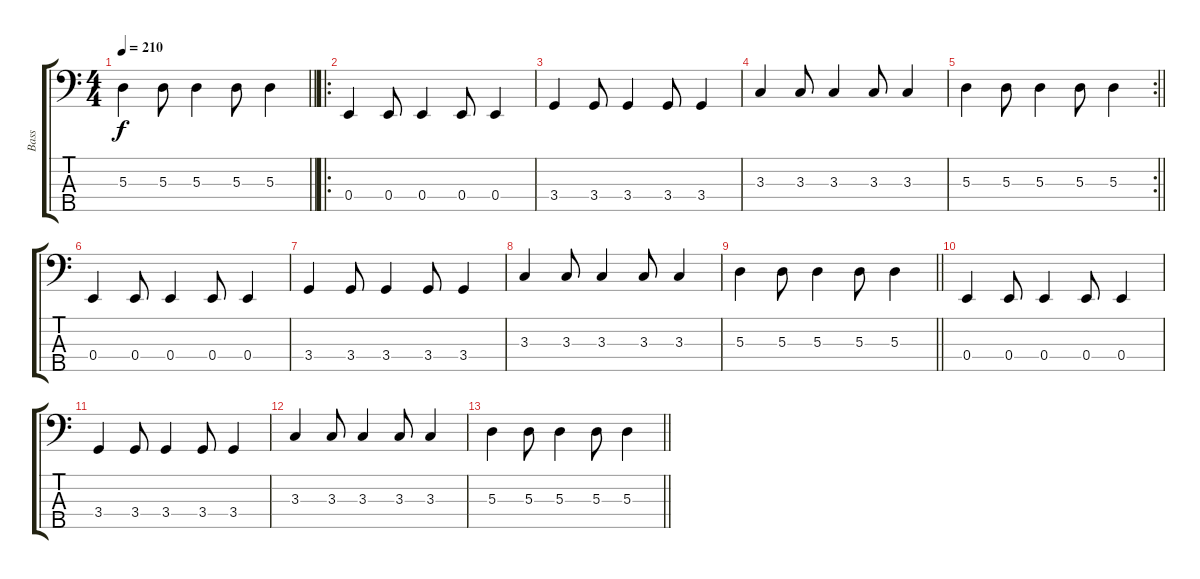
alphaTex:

\track ("Bass" "Bass") {instrument electricbasspick}
\staff {score tabs}
\tuning (G2 D2 A1 E1 B0) {hide}
\ts (4 4)
\tempo 210
\clef f4
\barLineRight lightlight
\ks c
5.3.4{dy f} 5.3.8 5.3.4 5.3.8 5.3.4 |
\ro
0.4.4 0.4.8 0.4.4 0.4.8 0.4.4 |
3.4.4 3.4.8 3.4.4 3.4.8 3.4.4 |
3.3.4 3.3.8 3.3.4 3.3.8 3.3.4 |
\rc 2
\barLineRight lightlight
5.3.4 5.3.8 5.3.4 5.3.8 5.3.4 |
0.4.4 0.4.8 0.4.4 0.4.8 0.4.4 |
3.4.4{volume 12} 3.4.8 3.4.4 3.4.8 3.4.4 |
3.3.4{volume 11} 3.3.8 3.3.4 3.3.8 3.3.4 |
\barLineRight lightlight
5.3.4{volume 10} 5.3.8 5.3.4 5.3.8 5.3.4 |
0.4.4{volume 8} 0.4.8 0.4.4 0.4.8 0.4.4 |
3.4.4{volume 8} 3.4.8 3.4.4 3.4.8 3.4.4 |
3.3.4{volume 5} 3.3.8 3.3.4 3.3.8 3.3.4 |
\barLineRight lightlight
5.3.4{volume 3} 5.3.8 5.3.4 5.3.8 5.3.4
